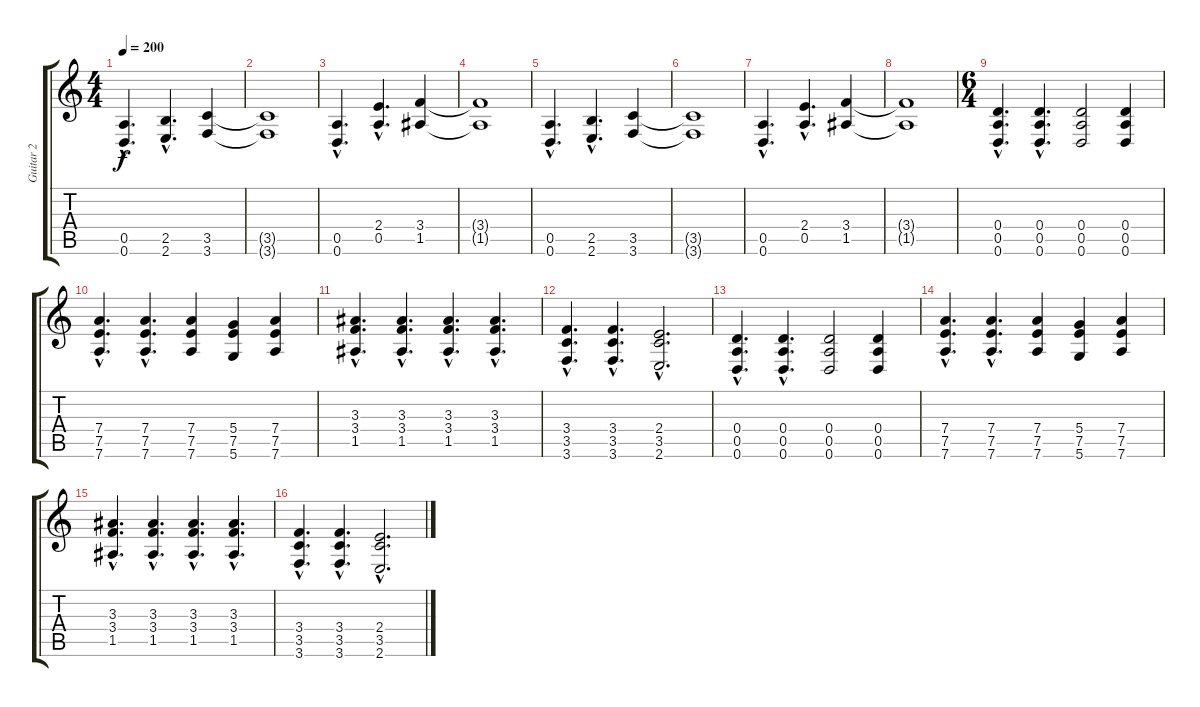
\track ("Guitar 2" "Guitar 2") {instrument distortionguitar}
\staff {score tabs}
\tuning (E4 B3 G3 D3 A2 D2) {hide}
\ts (4 4)
\tempo 200
\clef g2
\ks c
(0.5{hac} 0.6{hac}).4{d dy f} (2.5{hac} 2.6{hac}).4{d} (3.5 3.6).4 |
(3.5{t} 3.6{t}).1 |
(0.5{hac} 0.6{hac}).4{d} (2.4{hac} 0.5{hac}).4{d} (3.4 1.5).4 |
(3.4{t} 1.5{t}).1 |
(0.5{hac} 0.6{hac}).4{d} (2.5{hac} 2.6{hac}).4{d} (3.5 3.6).4 |
(3.5{t} 3.6{t}).1 |
(0.5{hac} 0.6{hac}).4{d} (2.4{hac} 0.5{hac}).4{d} (3.4 1.5).4 |
(3.4{t} 1.5{t}).1 |
\ts (6 4)
(0.4{hac} 0.5{hac} 0.6{hac}).4{d} (0.4{hac} 0.5{hac} 0.6{hac}).4{d} (0.4 0.5 0.6).2 (0.4 0.5 0.6).4 |
(7.4{hac} 7.5{hac} 7.6{hac}).4{d} (7.4{hac} 7.5{hac} 7.6{hac}).4{d} (7.4 7.5 7.6).4 (5.4 7.5 5.6).4 (7.4 7.5 7.6).4 |
(3.3{hac} 3.4{hac} 1.5{hac}).4{d} (3.3{hac} 3.4{hac} 1.5{hac}).4{d} (3.3{hac} 3.4{hac} 1.5{hac}).4{d} (3.3{hac} 3.4{hac} 1.5{hac}).4{d} |
(3.4{hac} 3.5{hac} 3.6{hac}).4{d} (3.4{hac} 3.5{hac} 3.6{hac}).4{d} (2.4{hac} 3.5{hac} 2.6{hac}).2{d} |
(0.4{hac} 0.5{hac} 0.6{hac}).4{d} (0.4{hac} 0.5{hac} 0.6{hac}).4{d} (0.4 0.5 0.6).2 (0.4 0.5 0.6).4 |
(7.4{hac} 7.5{hac} 7.6{hac}).4{d} (7.4{hac} 7.5{hac} 7.6{hac}).4{d} (7.4 7.5 7.6).4 (5.4 7.5 5.6).4 (7.4 7.5 7.6).4 |
(3.3{hac} 3.4{hac} 1.5{hac}).4{d} (3.3{hac} 3.4{hac} 1.5{hac}).4{d} (3.3{hac} 3.4{hac} 1.5{hac}).4{d} (3.3{hac} 3.4{hac} 1.5{hac}).4{d} |
(3.4{hac} 3.5{hac} 3.6{hac}).4{d} (3.4{hac} 3.5{hac} 3.6{hac}).4{d} (2.4{hac} 3.5{hac} 2.6{hac}).2{d}
